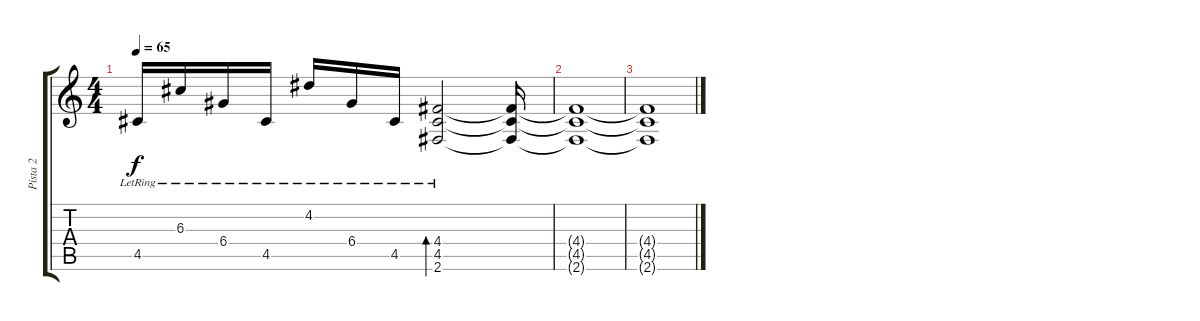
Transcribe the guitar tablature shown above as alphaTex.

\track ("Pista 2" "Pista 2") {instrument distortionguitar}
\staff {score tabs}
\tuning (E4 B3 G3 D3 A2 E2) {hide}
\ts (4 4)
\tempo 65
\clef g2
\ks c
4.5{lr}.16{dy f} 6.3{lr}.16 6.4{lr}.16 4.5{lr}.16 4.2{lr}.16 6.4{lr}.16 4.5{lr}.16 (4.4 4.5{lr} 2.6).2{bd 240} (4.4{t} 4.5{t} 2.6{t}).16 |
(4.4{t} 4.5{t} 2.6{t}).1 |
(4.4{t} 4.5{t} 2.6{t}).1
